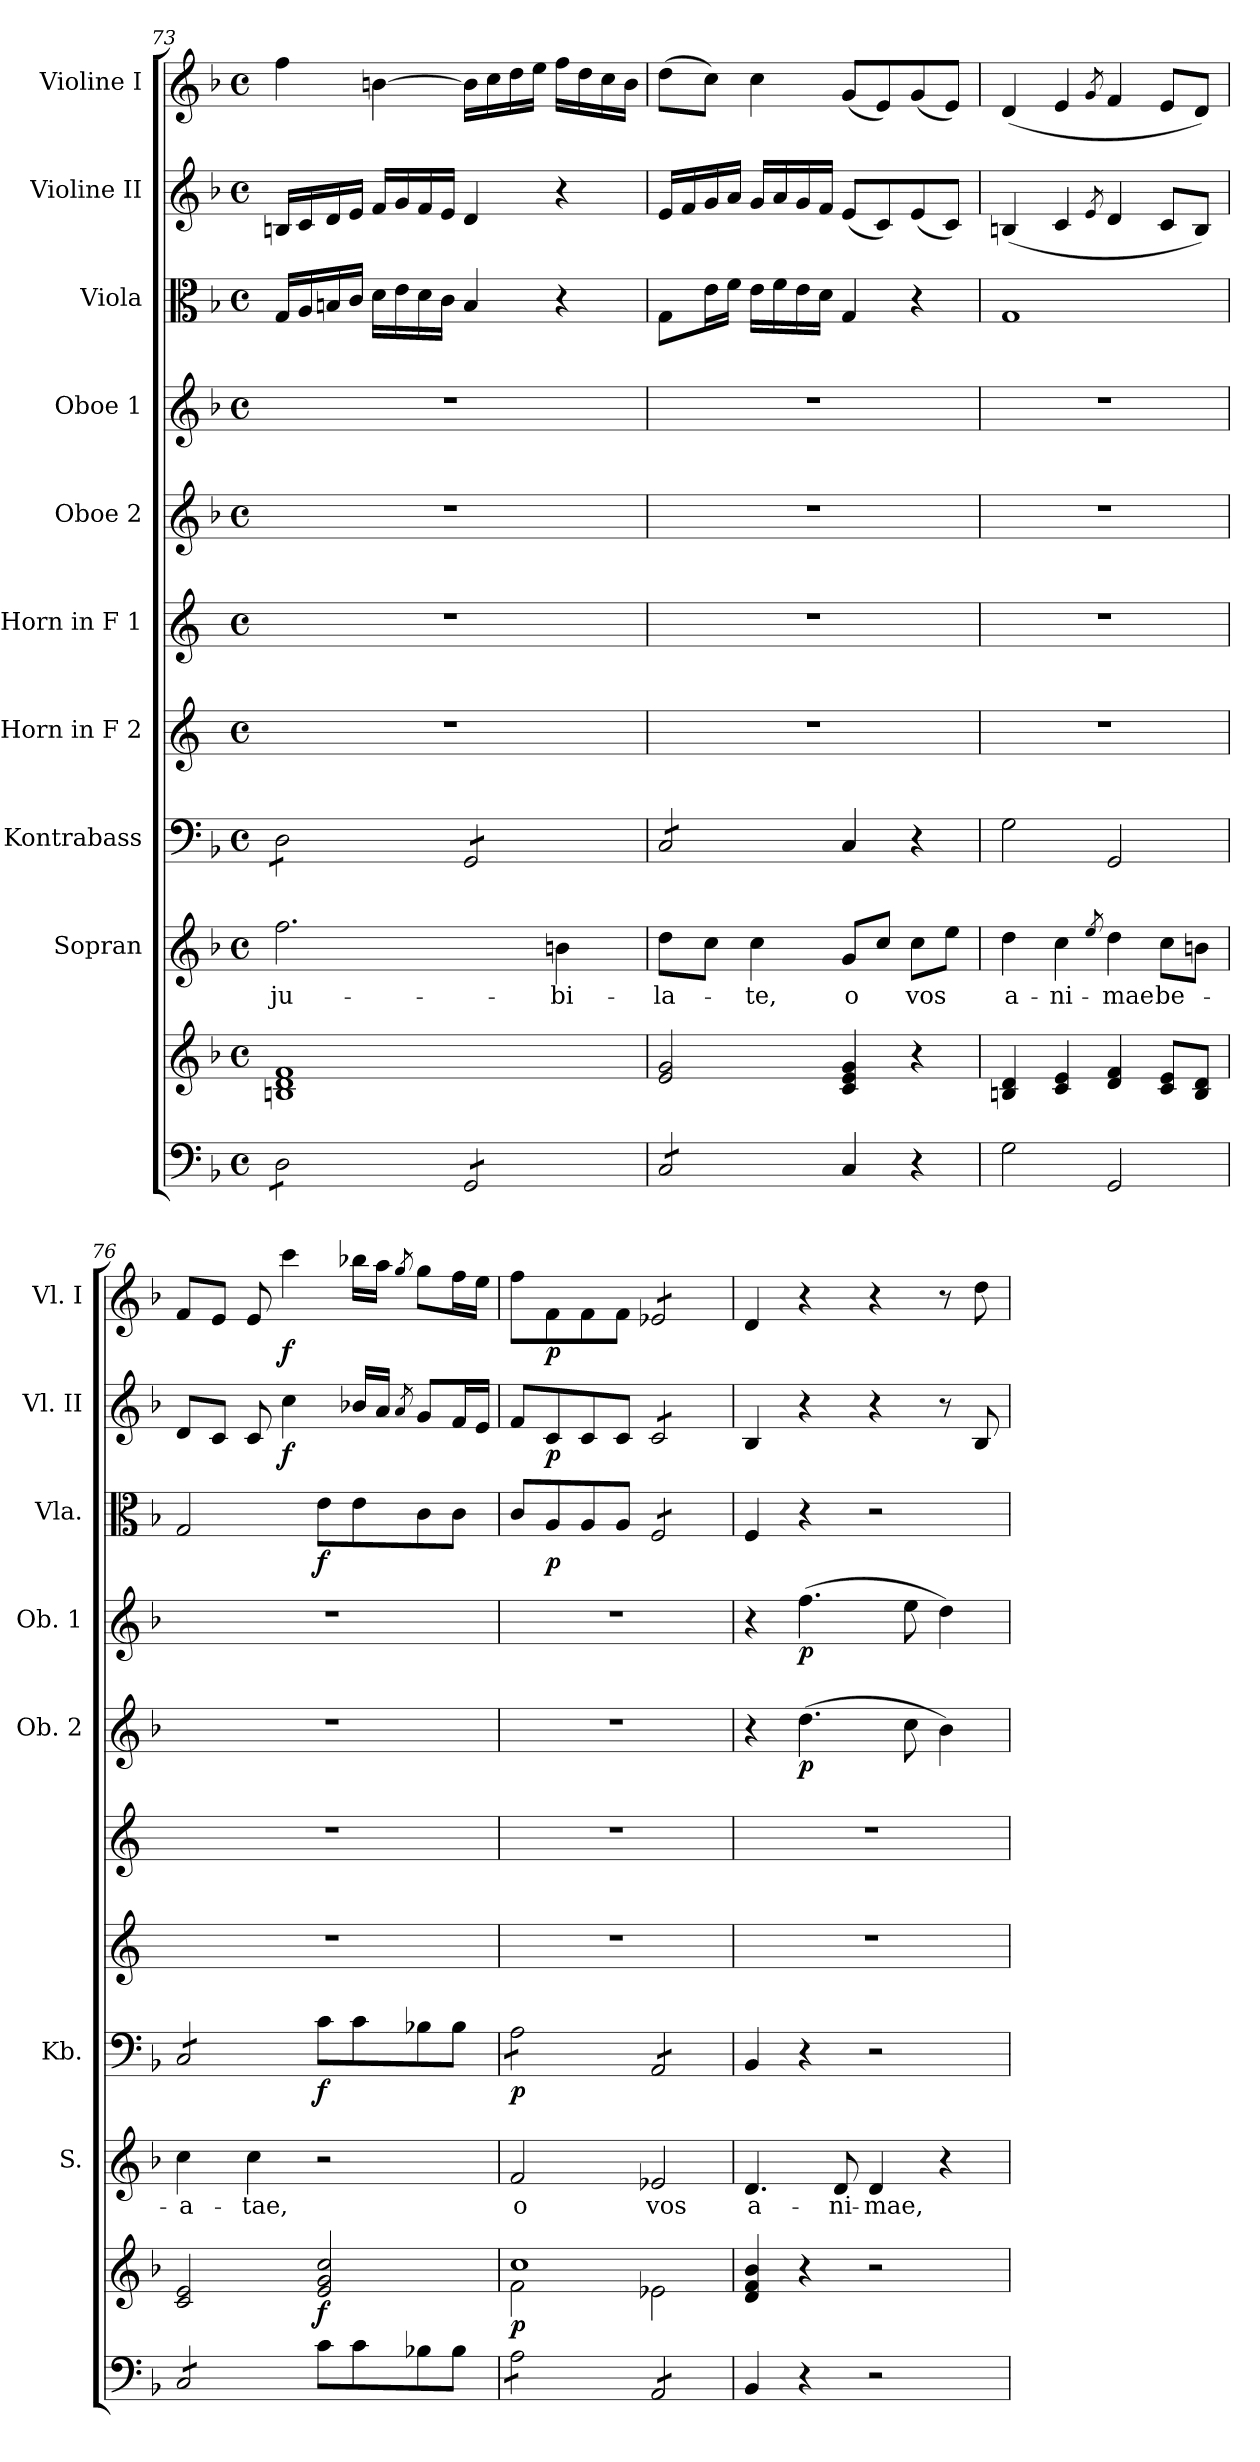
**kern	**kern	**dynam	**kern	**text	**kern	**dynam	**kern	**kern	**kern	**dynam	**kern	**dynam	**kern	**dynam	**kern	**dynam	**kern	**dynam
*part10	*part10	*part10	*part9	*part9	*part8	*part8	*part7	*part6	*part5	*part5	*part4	*part4	*part3	*part3	*part2	*part2	*part1	*part1
*staff11	*staff10	*staff10/11	*staff9	*staff9	*staff8	*staff8	*staff7	*staff6	*staff5	*staff5	*staff4	*staff4	*staff3	*staff3	*staff2	*staff2	*staff1	*staff1
*	*	*	*I"Sopran	*	*I"Kontrabass	*	*I"Horn in F 2	*I"Horn in F 1	*I"Oboe 2	*	*I"Oboe 1	*	*I"Viola	*	*I"Violine II	*	*I"Violine I	*
*	*	*	*I'S.	*	*I'Kb.	*	*	*	*I'Ob. 2	*	*I'Ob. 1	*	*I'Vla.	*	*I'Vl. II	*	*I'Vl. I	*
*clefF4	*clefG2	*	*clefG2	*	*clefF4	*	*clefG2	*clefG2	*clefG2	*	*clefG2	*	*clefC3	*	*clefG2	*	*clefG2	*
*	*	*	*	*	*ITrd7c12	*	*ITrd4c7	*ITrd4c7	*	*	*	*	*	*	*	*	*	*
*k[b-]	*k[b-]	*	*k[b-]	*	*k[b-]	*	*k[b-]	*k[b-]	*k[b-]	*	*k[b-]	*	*k[b-]	*	*k[b-]	*	*k[b-]	*
*F:	*F:	*	*F:	*	*F:	*	*F:	*F:	*F:	*	*F:	*	*F:	*	*F:	*	*F:	*
*M4/4	*M4/4	*	*M4/4	*	*M4/4	*	*M4/4	*M4/4	*M4/4	*	*M4/4	*	*M4/4	*	*M4/4	*	*M4/4	*
*met(c)	*met(c)	*	*met(c)	*	*met(c)	*	*met(c)	*met(c)	*met(c)	*	*met(c)	*	*met(c)	*	*met(c)	*	*met(c)	*
=73	=73	=73	=73	=73	=73	=73	=73	=73	=73	=73	=73	=73	=73	=73	=73	=73	=73	=73
!	!	!	!	!LO:LY:b	!	!	!	!	!	!	!	!	!	!	!	!	!	!
*tremolo	*	*	*	*	*	*	*	*	*	*	*	*	*	*	*	*	*	*
*	*	*	*	*	*tremolo	*	*	*	*	*	*	*	*	*	*	*	*	*
8D\L	1Bn 1d 1f	.	2.ff\	ju-	8DD\L	.	1r	1r	1r	.	1r	.	16G/LL	.	16Bn/LL	.	4ff\	.
.	.	.	.	.	.	.	.	.	.	.	.	.	16A/	.	16c/	.	.	.
8D\	.	.	.	.	8DD\	.	.	.	.	.	.	.	16Bn/	.	16d/	.	.	.
.	.	.	.	.	.	.	.	.	.	.	.	.	16c/JJ	.	16e/JJ	.	.	.
8D\	.	.	.	.	8DD\	.	.	.	.	.	.	.	16d\LL	.	16f/LL	.	[4bn\	.
.	.	.	.	.	.	.	.	.	.	.	.	.	16e\	.	16g/	.	.	.
8D\J	.	.	.	.	8DD\J	.	.	.	.	.	.	.	16d\	.	16f/	.	.	.
.	.	.	.	.	.	.	.	.	.	.	.	.	16c\JJ	.	16e/JJ	.	.	.
8GG/L	.	.	.	.	8GGG/L	.	.	.	.	.	.	.	4B/	.	4d/	.	16b\LL]	.
.	.	.	.	.	.	.	.	.	.	.	.	.	.	.	.	.	16cc\	.
8GG/	.	.	.	.	8GGG/	.	.	.	.	.	.	.	.	.	.	.	16dd\	.
.	.	.	.	.	.	.	.	.	.	.	.	.	.	.	.	.	16ee\JJ	.
!	!	!	!	!LO:LY:b	!	!	!	!	!	!	!	!	!	!	!	!	!	!
8GG/	.	.	4bn\	-bi-	8GGG/	.	.	.	.	.	.	.	4r	.	4r	.	16ff\LL	.
.	.	.	.	.	.	.	.	.	.	.	.	.	.	.	.	.	16dd\	.
8GG/J	.	.	.	.	8GGG/J	.	.	.	.	.	.	.	.	.	.	.	16cc\	.
.	.	.	.	.	.	.	.	.	.	.	.	.	.	.	.	.	16b\JJ	.
=74	=74	=74	=74	=74	=74	=74	=74	=74	=74	=74	=74	=74	=74	=74	=74	=74	=74	=74
!	!	!	!	!LO:LY:b	!	!	!	!	!	!	!	!	!	!	!	!	!	!
8C/L	2e/ 2g/	.	8dd\L	-la-	8CC/L	.	1r	1r	1r	.	1r	.	8G\L	.	16e/LL	.	(>8dd\L	.
.	.	.	.	.	.	.	.	.	.	.	.	.	.	.	16f/	.	.	.
8C/	.	.	8cc\J	.	8CC/	.	.	.	.	.	.	.	16e\L	.	16g/	.	8cc\J)	.
.	.	.	.	.	.	.	.	.	.	.	.	.	16f\JJ	.	16a/JJ	.	.	.
!	!	!	!	!LO:LY:b	!	!	!	!	!	!	!	!	!	!	!	!	!	!
8C/	.	.	4cc\	-te,	8CC/	.	.	.	.	.	.	.	16e\LL	.	16g/LL	.	4cc\	.
.	.	.	.	.	.	.	.	.	.	.	.	.	16f\	.	16a/	.	.	.
8C/J	.	.	.	.	8CC/J	.	.	.	.	.	.	.	16e\	.	16g/	.	.	.
*	*	*	*	*	*Xtremolo	*	*	*	*	*	*	*	*	*	*	*	*	*
*Xtremolo	*	*	*	*	*	*	*	*	*	*	*	*	*	*	*	*	*	*
.	.	.	.	.	.	.	.	.	.	.	.	.	16d\JJ	.	16f/JJ	.	.	.
!	!	!	!	!LO:LY:b	!	!	!	!	!	!	!	!	!	!	!	!	!	!
4C/	4c/ 4e/ 4g/	.	8g/L	o	4CC/	.	.	.	.	.	.	.	4G/	.	(<8e/L	.	(<8g/L	.
.	.	.	8cc/J	.	.	.	.	.	.	.	.	.	.	.	8c/)	.	8e/)	.
!	!	!	!	!LO:LY:b	!	!	!	!	!	!	!	!	!	!	!	!	!	!
4r	4r	.	8cc\L	vos	4r	.	.	.	.	.	.	.	4r	.	(<8e/	.	(<8g/	.
.	.	.	8ee\J	.	.	.	.	.	.	.	.	.	.	.	8c/J)	.	8e/J)	.
!!LO:PB:g=z
=75	=75	=75	=75	=75	=75	=75	=75	=75	=75	=75	=75	=75	=75	=75	=75	=75	=75	=75
!	!	!	!	!LO:LY:b	!	!	!	!	!	!	!	!	!	!	!	!	!	!
2G\	4Bn/ 4d/	.	4dd\	a-	2GG\	.	1r	1r	1r	.	1r	.	1G	.	(<4Bn/	.	(<4d/	.
!	!	!	!	!LO:LY:b	!	!	!	!	!	!	!	!	!	!	!	!	!	!
.	4c/ 4e/	.	4cc\	-ni-	.	.	.	.	.	.	.	.	.	.	4c/	.	4e/	.
.	.	.	8qee/	.	.	.	.	.	.	.	.	.	.	.	8qe/	.	8qg/	.
!	!	!	!	!LO:LY:b	!	!	!	!	!	!	!	!	!	!	!	!	!	!
2GG/	4d/ 4f/	.	4dd\	-mae	2GGG/	.	.	.	.	.	.	.	.	.	4d/	.	4f/	.
!	!	!	!	!LO:LY:b	!	!	!	!	!	!	!	!	!	!	!	!	!	!
.	8c/ 8e/L	.	8cc\L	be-	.	.	.	.	.	.	.	.	.	.	8c/L	.	8e/L	.
.	8B/ 8d/J	.	8bn\J	.	.	.	.	.	.	.	.	.	.	.	8B/J)	.	8d/J)	.
=76	=76	=76	=76	=76	=76	=76	=76	=76	=76	=76	=76	=76	=76	=76	=76	=76	=76	=76
!	!	!	!	!LO:LY:b	!	!	!	!	!	!	!	!	!	!	!	!	!	!
*tremolo	*	*	*	*	*	*	*	*	*	*	*	*	*	*	*	*	*	*
*	*	*	*	*	*tremolo	*	*	*	*	*	*	*	*	*	*	*	*	*
8C/L	2c/ 2e/	.	4cc\	-a-	8CC/L	.	1r	1r	1r	.	1r	.	2G/	.	8d/L	.	8f/L	.
8C/	.	.	.	.	8CC/	.	.	.	.	.	.	.	.	.	8c/J	.	8e/J	.
!	!	!	!	!LO:LY:b	!	!	!	!	!	!	!	!	!	!	!	!	!	!
8C/	.	.	4cc\	-tae,	8CC/	.	.	.	.	.	.	.	.	.	8c/	.	8e/	.
!	!	!	!	!	!	!	!	!	!	!	!	!	!	!	!	!LO:DY:b	!	!LO:DY:b
8C/J	.	.	.	.	8CC/J	.	.	.	.	.	.	.	.	.	4cc\	f	4ccc\	f
*	*	*	*	*	*Xtremolo	*	*	*	*	*	*	*	*	*	*	*	*	*
*Xtremolo	*	*	*	*	*	*	*	*	*	*	*	*	*	*	*	*	*	*
!	!	!LO:DY:b	!	!	!	!LO:DY:b	!	!	!	!	!	!	!	!LO:DY:b	!	!	!	!
8c\L	2e/ 2g/ 2cc/	f	2r	.	8C\L	f	.	.	.	.	.	.	8e\L	f	.	.	.	.
8c\	.	.	.	.	8C\	.	.	.	.	.	.	.	8e\	.	16b-X/LL	.	16bb-X\LL	.
.	.	.	.	.	.	.	.	.	.	.	.	.	.	.	16a/JJ	.	16aa\JJ	.
.	.	.	.	.	.	.	.	.	.	.	.	.	.	.	8qa/	.	8qgg/	.
8B-X\	.	.	.	.	8BB-X\	.	.	.	.	.	.	.	8c\	.	8g/L	.	8gg\L	.
8B-\J	.	.	.	.	8BB-\J	.	.	.	.	.	.	.	8c\J	.	16f/L	.	16ff\L	.
.	.	.	.	.	.	.	.	.	.	.	.	.	.	.	16e/JJ	.	16ee\JJ	.
=77	=77	=77	=77	=77	=77	=77	=77	=77	=77	=77	=77	=77	=77	=77	=77	=77	=77	=77
*	*^	*	*	*	*	*	*	*	*	*	*	*	*	*	*	*	*	*
!	!	!	!LO:DY:b	!	!LO:LY:b	!	!LO:DY:b	!	!	!	!	!	!	!	!	!	!	!	!
*tremolo	*	*	*	*	*	*	*	*	*	*	*	*	*	*	*	*	*	*	*
*	*	*	*	*	*	*tremolo	*	*	*	*	*	*	*	*	*	*	*	*	*
8A\L	1cc	2f\	p	2f/	o	8AA\L	p	1r	1r	1r	.	1r	.	8c/L	.	8f/L	.	8ff\L	.
!	!	!	!	!	!	!	!	!	!	!	!	!	!	!	!LO:DY:b	!	!LO:DY:b	!	!LO:DY:b
8A\	.	.	.	.	.	8AA\	.	.	.	.	.	.	.	8A/	p	8c/	p	8f\	p
8A\	.	.	.	.	.	8AA\	.	.	.	.	.	.	.	8A/	.	8c/	.	8f\	.
8A\J	.	.	.	.	.	8AA\J	.	.	.	.	.	.	.	8A/J	.	8c/J	.	8f\J	.
!	!	!	!	!	!LO:LY:b	!	!	!	!	!	!	!	!	!	!	!	!	!	!
*	*	*	*	*	*	*	*	*	*	*	*	*	*	*tremolo	*	*	*	*	*
*	*	*	*	*	*	*	*	*	*	*	*	*	*	*	*	*tremolo	*	*	*
*	*	*	*	*	*	*	*	*	*	*	*	*	*	*	*	*	*	*tremolo	*
8AA/L	.	2e-X\	.	2e-X/	vos	8AAA/L	.	.	.	.	.	.	.	8F/L	.	8c/L	.	8e-X/L	.
8AA/	.	.	.	.	.	8AAA/	.	.	.	.	.	.	.	8F/	.	8c/	.	8e-X/	.
8AA/	.	.	.	.	.	8AAA/	.	.	.	.	.	.	.	8F/	.	8c/	.	8e-X/	.
8AA/J	.	.	.	.	.	8AAA/J	.	.	.	.	.	.	.	8F/J	.	8c/J	.	8e-X/J	.
*	*	*	*	*	*	*	*	*	*	*	*	*	*	*	*	*	*	*Xtremolo	*
*	*	*	*	*	*	*	*	*	*	*	*	*	*	*	*	*Xtremolo	*	*	*
*	*	*	*	*	*	*	*	*	*	*	*	*	*	*Xtremolo	*	*	*	*	*
*	*	*	*	*	*	*Xtremolo	*	*	*	*	*	*	*	*	*	*	*	*	*
*Xtremolo	*	*	*	*	*	*	*	*	*	*	*	*	*	*	*	*	*	*	*
=78	=78	=78	=78	=78	=78	=78	=78	=78	=78	=78	=78	=78	=78	=78	=78	=78	=78	=78	=78
!	!	!	!	!	!LO:LY:b	!	!	!	!	!	!	!	!	!	!	!	!	!	!
*	*v	*v	*	*	*	*	*	*	*	*	*	*	*	*	*	*	*	*	*
4BB-/	4d/ 4f/ 4b-/	.	4.d/	a-	4BBB-/	.	1r	1r	4r	.	4r	.	4F/	.	4B-/	.	4d/	.
!	!	!	!	!	!	!	!	!	!	!LO:DY:b	!	!LO:DY:b	!	!	!	!	!	!
4r	4r	.	.	.	4r	.	.	.	(>4.dd\	p	(>4.ff\	p	4r	.	4r	.	4r	.
!	!	!	!	!LO:LY:b	!	!	!	!	!	!	!	!	!	!	!	!	!	!
.	.	.	8d/	-ni-	.	.	.	.	.	.	.	.	.	.	.	.	.	.
!	!	!	!	!LO:LY:b	!	!	!	!	!	!	!	!	!	!	!	!	!	!
2r	2r	.	4d/	-mae,	2r	.	.	.	.	.	.	.	2r	.	4r	.	4r	.
.	.	.	.	.	.	.	.	.	8cc\	.	8ee\	.	.	.	.	.	.	.
.	.	.	4r	.	.	.	.	.	4b-\)	.	4dd\)	.	.	.	8r	.	8r	.
.	.	.	.	.	.	.	.	.	.	.	.	.	.	.	8B-/	.	8dd\	.
=	=	=	=	=	=	=	=	=	=	=	=	=	=	=	=	=	=	=
*-	*-	*-	*-	*-	*-	*-	*-	*-	*-	*-	*-	*-	*-	*-	*-	*-	*-	*-
